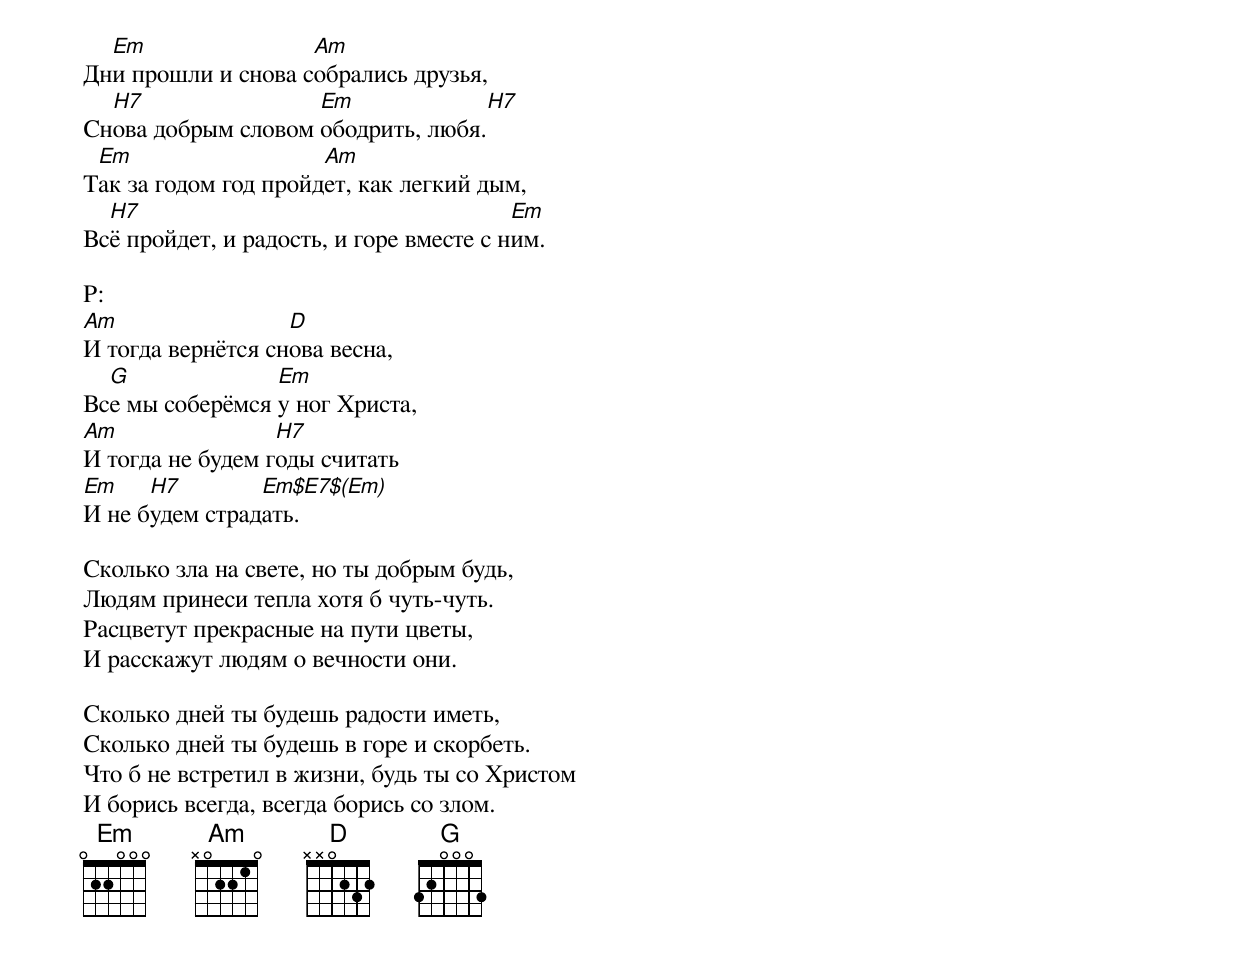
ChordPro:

Дн[Em]и прошли и снова с[Am]обрались друзья,
Сн[H7]ова добрым словом [Em]ободрить, любя.[H7]
Т[Em]ак за годом год пройд[Am]ет, как легкий дым,
Вс[H7]ё пройдет, и радость, и горе вместе с н[Em]им.

P:
[Am]И тогда вернётся сн[D]ова весна,
Вс[G]е мы соберёмся [Em]у ног Христа,
[Am]И тогда не будем г[H7]оды считать
[Em]И не б[H7]удем страд[Em$E7$(Em)]ать.

Сколько зла на свете, но ты добрым будь,
Людям принеси тепла хотя б чуть-чуть.
Расцветут прекрасные на пути цветы,
И расскажут людям о вечности они.

Сколько дней ты будешь радости иметь,
Сколько дней ты будешь в горе и скорбеть.
Что б не встретил в жизни, будь ты со Христом
И борись всегда, всегда борись со злом.
